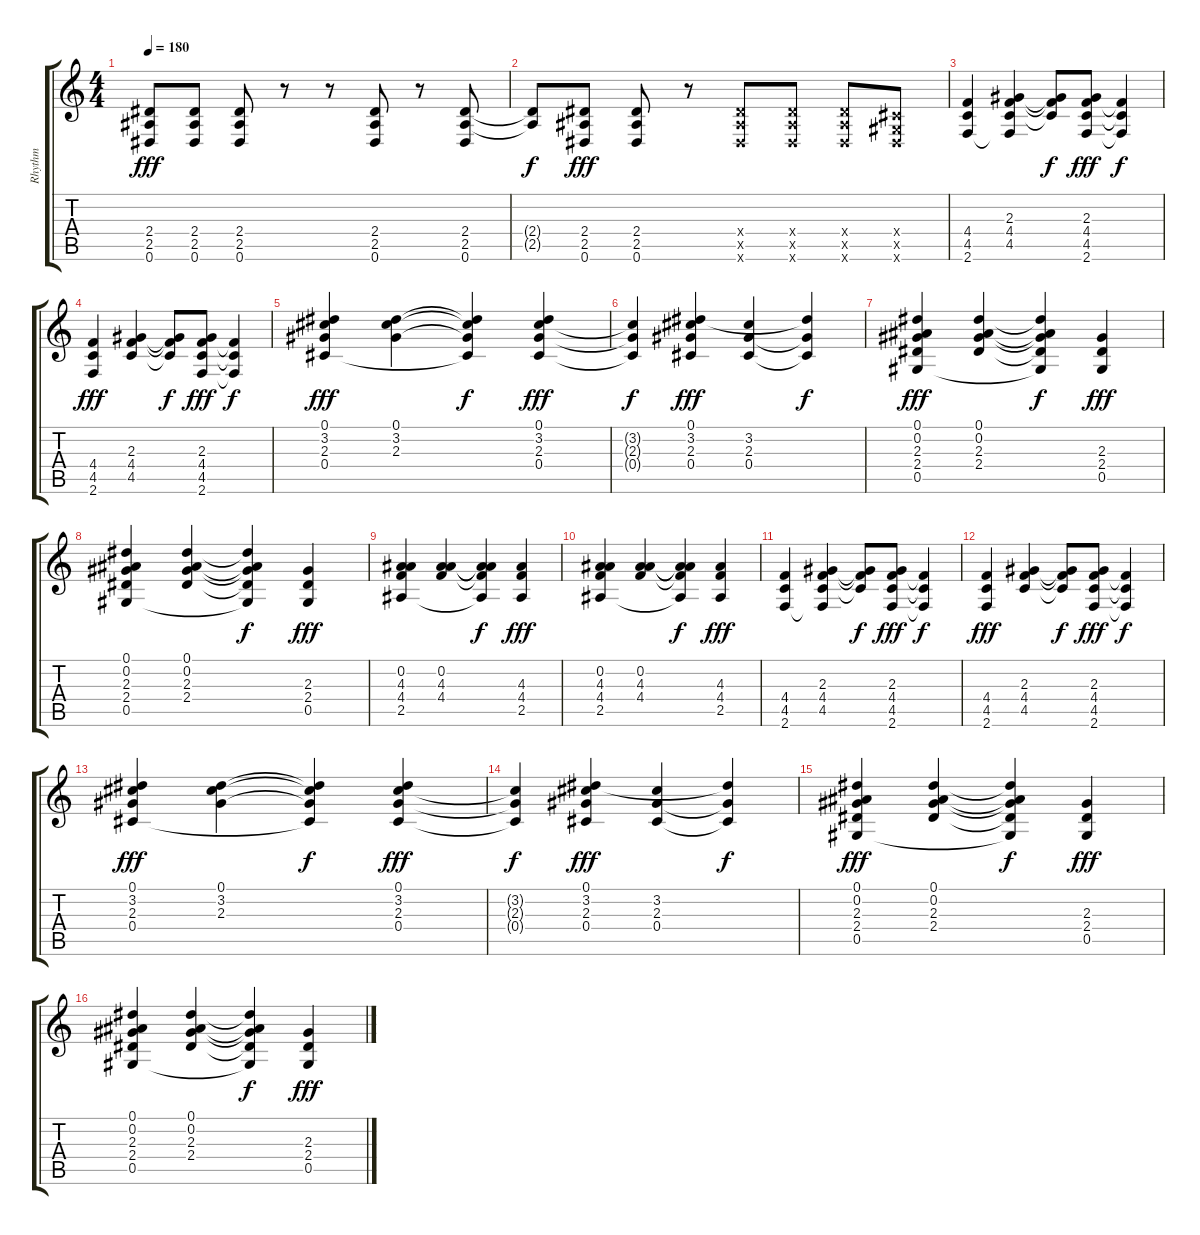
\track ("Rhythm" "Rhythm") {instrument overdrivenguitar}
\staff {score tabs}
\tuning (Eb4 Bb3 Gb3 Db3 Ab2 Eb2) {hide}
\ts (4 4)
\tempo 180
\clef g2
\ks c
(2.4 2.5 0.6).8{dy fff} (2.4 2.5 0.6).8 (2.4 2.5 0.6).8 r.8 r.8 (2.4 2.5 0.6).8 r.8 (2.4 2.5 0.6).8 |
(2.4{t} 2.5{t}).8{dy f} (2.4 2.5 0.6).8{dy fff} (2.4 2.5 0.6).8 r.8 (2.4{x} 2.5{x} 0.6{x}).8 (2.4{x} 2.5{x} 0.6{x}).8 (2.4{x} 2.5{x} 0.6{x}).8 (0.4{x} 0.5{x} 0.6{x}).8 |
(4.4 4.5 2.6).4 (2.3 4.4 4.5 2.6{t}).4 (2.3{t} 4.4{t} 4.5{t}).8{dy f} (2.3 4.4 4.5 2.6).8{dy fff} (4.4{t} 4.5{t} 2.6{t}).4{dy f} |
(4.4 4.5 2.6).4{dy fff} (2.3 4.4 4.5).4 (2.3{t} 4.4{t} 4.5{t}).8{dy f} (2.3 4.4 4.5 2.6).8{dy fff} (4.4{t} 4.5{t} 2.6{t}).4{dy f} |
(0.1 3.2 2.3 0.4).4{dy fff} (0.1 3.2 2.3).4 (0.1{t} 3.2{t} 2.3{t} 0.4{t}).4{dy f} (0.1 3.2 2.3 0.4).4{dy fff} |
(3.2{t} 2.3{t} 0.4{t}).4{dy f} (0.1 3.2 2.3 0.4).4{dy fff} (3.2 2.3 0.4).4 (0.1{t} 2.3{t} 0.4{t}).4{dy f} |
(0.1 0.2 2.3 2.4 0.5).4{dy fff} (0.1 0.2 2.3 2.4).4 (0.1{t} 0.2{t} 2.3{t} 2.4{t} 0.5{t}).4{dy f} (2.3 2.4 0.5).4{dy fff} |
(0.1 0.2 2.3 2.4 0.5).4 (0.1 0.2 2.3 2.4).4 (0.1{t} 0.2{t} 2.3{t} 2.4{t} 0.5{t}).4{dy f} (2.3 2.4 0.5).4{dy fff} |
(0.2 4.3 4.4 2.5).4 (0.2 4.3 4.4).4 (0.2{t} 4.3{t} 4.4{t} 2.5{t}).4{dy f} (4.3 4.4 2.5).4{dy fff} |
(0.2 4.3 4.4 2.5).4 (0.2 4.3 4.4).4 (0.2{t} 4.3{t} 4.4{t} 2.5{t}).4{dy f} (4.3 4.4 2.5).4{dy fff} |
(4.4 4.5 2.6).4 (2.3 4.4 4.5 2.6{t}).4 (2.3{t} 4.4{t} 4.5{t}).8{dy f} (2.3 4.4 4.5 2.6).8{dy fff} (4.4{t} 4.5{t} 2.6{t}).4{dy f} |
(4.4 4.5 2.6).4{dy fff} (2.3 4.4 4.5).4 (2.3{t} 4.4{t} 4.5{t}).8{dy f} (2.3 4.4 4.5 2.6).8{dy fff} (4.4{t} 4.5{t} 2.6{t}).4{dy f} |
(0.1 3.2 2.3 0.4).4{dy fff} (0.1 3.2 2.3).4 (0.1{t} 3.2{t} 2.3{t} 0.4{t}).4{dy f} (0.1 3.2 2.3 0.4).4{dy fff} |
(3.2{t} 2.3{t} 0.4{t}).4{dy f} (0.1 3.2 2.3 0.4).4{dy fff} (3.2 2.3 0.4).4 (0.1{t} 2.3{t} 0.4{t}).4{dy f} |
(0.1 0.2 2.3 2.4 0.5).4{dy fff} (0.1 0.2 2.3 2.4).4 (0.1{t} 0.2{t} 2.3{t} 2.4{t} 0.5{t}).4{dy f} (2.3 2.4 0.5).4{dy fff} |
(0.1 0.2 2.3 2.4 0.5).4 (0.1 0.2 2.3 2.4).4 (0.1{t} 0.2{t} 2.3{t} 2.4{t} 0.5{t}).4{dy f} (2.3 2.4 0.5).4{dy fff}
